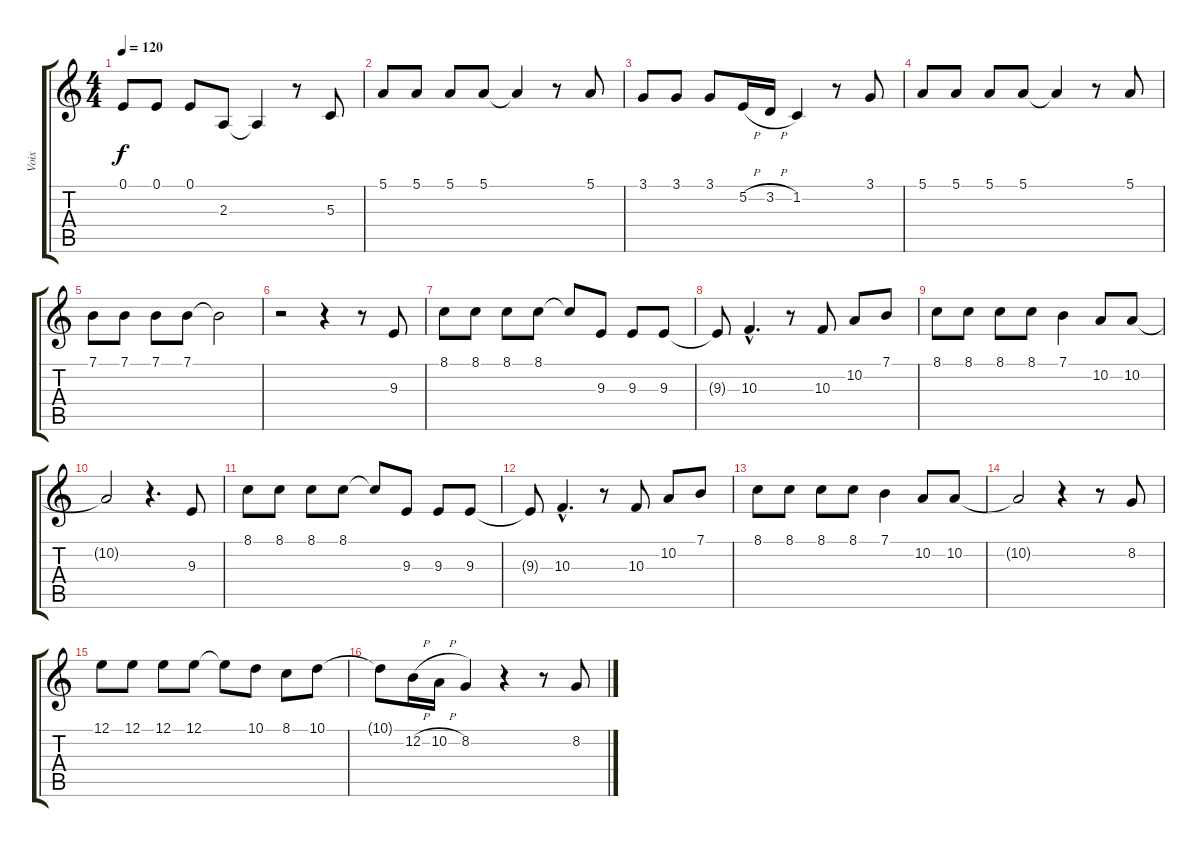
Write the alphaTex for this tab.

\track ("Voix" "Voix") {instrument accordion}
\staff {score tabs}
\tuning (E4 B3 G3 D3 A2 E2) {hide}
\ts (4 4)
\tempo 120
\clef g2
\ks c
0.1.8{dy f} 0.1.8 0.1.8 2.3.8 2.3{t}.4 r.8 5.3.8 |
5.1.8 5.1.8 5.1.8 5.1.8 5.1{t}.4 r.8 5.1.8 |
3.1.8 3.1.8 3.1.8 5.2{h}.16 3.2{h}.16 1.2.4 r.8 3.1.8 |
5.1.8 5.1.8 5.1.8 5.1.8 5.1{t}.4 r.8 5.1.8 |
7.1.8 7.1.8 7.1.8 7.1.8 7.1{t}.2 |
r.2 r.4 r.8 9.3.8 |
8.1.8 8.1.8 8.1.8 8.1.8 8.1{t}.8 9.3.8 9.3.8 9.3.8 |
9.3{t}.8 10.3{hac}.4{d} r.8 10.3.8 10.2.8 7.1.8 |
8.1.8 8.1.8 8.1.8 8.1.8 7.1.4 10.2.8 10.2.8 |
10.2{t}.2 r.4{d} 9.3.8 |
8.1.8 8.1.8 8.1.8 8.1.8 8.1{t}.8 9.3.8 9.3.8 9.3.8 |
9.3{t}.8 10.3{hac}.4{d} r.8 10.3.8 10.2.8 7.1.8 |
8.1.8 8.1.8 8.1.8 8.1.8 7.1.4 10.2.8 10.2.8 |
10.2{t}.2 r.4 r.8 8.2.8 |
12.1.8 12.1.8 12.1.8 12.1.8 12.1{t}.8 10.1.8 8.1.8 10.1.8 |
10.1{t}.8 12.2{h}.16 10.2{h}.16 8.2.4 r.4 r.8 8.2.8
